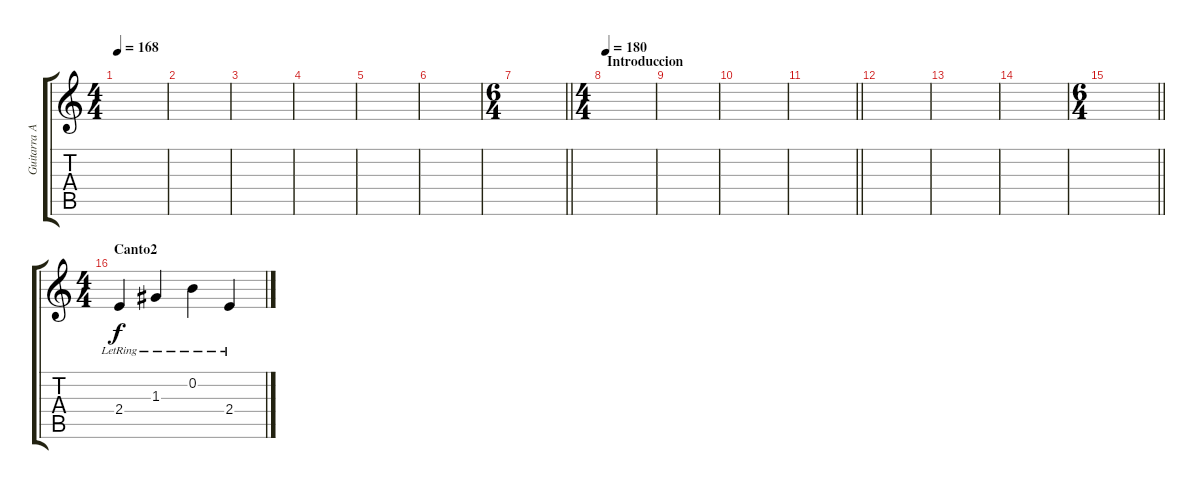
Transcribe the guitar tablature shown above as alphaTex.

\track ("Guitarra Acustica" "Guitarra A") {instrument acousticguitarsteel}
\staff {score tabs}
\tuning (E4 B3 G3 D3 A2 E2) {hide}
\ts (4 4)
\tempo 168
\clef g2
\ks c
|
|
|
|
|
|
\ts (6 4)
\barLineRight lightlight
|
\ts (4 4)
\section ("" "Introduccion")
\tempo 180
|
|
|
\barLineRight lightlight
|
|
|
|
\ts (6 4)
\barLineRight lightlight
|
\ts (4 4)
\section ("" "Canto2")
2.4{lr}.4 1.3{lr}.4 0.2{lr}.4 2.4{lr}.4
